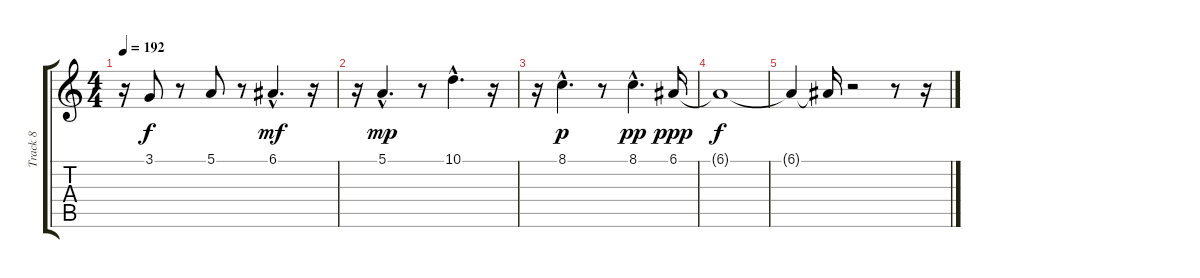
\track ("Track 8" "Track 8") {instrument lead1square}
\staff {score tabs}
\tuning (E4 B3 G3 D3 A2 E2) {hide}
\ts (4 4)
\tempo 192
\clef g2
\ks c
r.16{dy f} 3.1.8 r.8 5.1.8 r.8 6.1{hac}.4{d dy mf} r.16 |
r.16 5.1{hac}.4{d dy mp} r.8 10.1{hac}.4{d} r.16 |
r.16 8.1{hac}.4{d dy p} r.8 8.1{hac}.4{d dy pp} 6.1.16{dy ppp} |
6.1{t}.1{dy f} |
6.1{t}.4 6.1{t}.16 r.2 r.8 r.16
